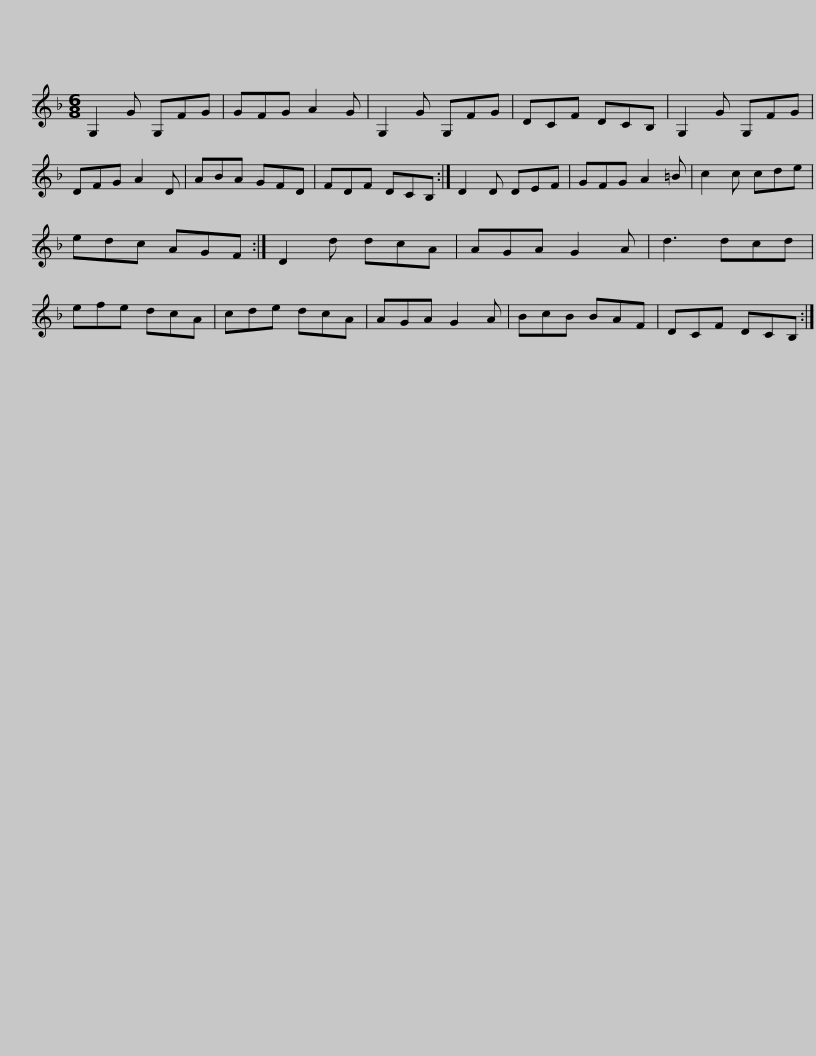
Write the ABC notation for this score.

X:1
L:1/8
M:6/8
I:linebreak $
K:F
V:1 treble
V:1
 G,2 G G,FG | GFG A2 G | G,2 G G,FG | DCF DCB, | G,2 G G,FG | %5
 DFG A2 D | ABA GFD |$ FDF DCB, :| D2 D DEF | GFG A2 =B | %10
 c2 c cde | edc AGF :| D2 d dcA | AGA G2 A | d3 dcd |$ %15
 efe dcA | cde dcA | AGA G2 A | BcB BAF | DCF DCB, :| %20
